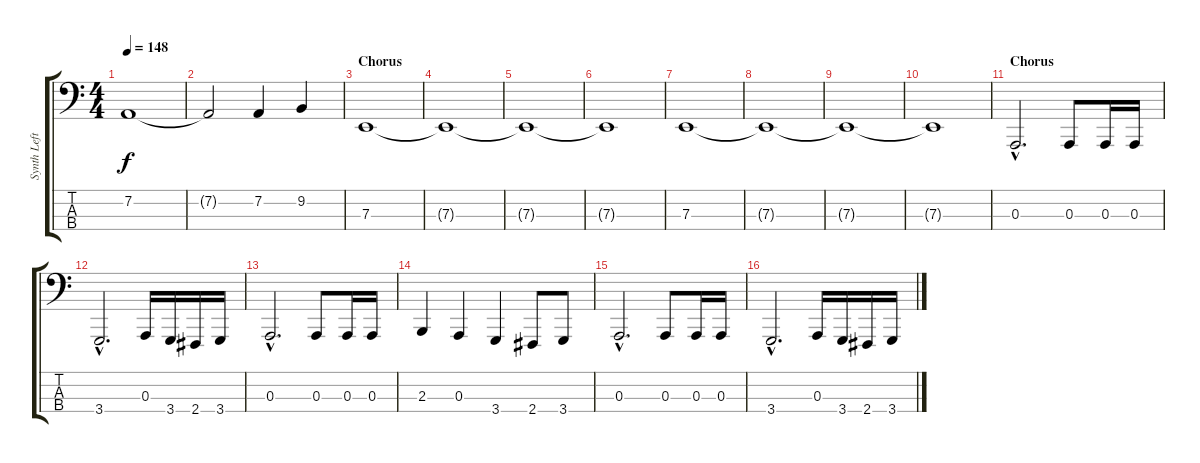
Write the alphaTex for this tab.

\track ("Synth Left" "Synth Left") {instrument fx1rain}
\staff {score tabs}
\tuning (G2 D2 A1 E1) {hide}
\ts (4 4)
\tempo 148
\clef f4
\ks c
7.2.1{dy f} |
7.2{t}.2 7.2.4 9.2.4 |
\section ("" "Chorus")
7.3.1 |
7.3{t}.1 |
7.3{t}.1 |
7.3{t}.1 |
7.3.1 |
7.3{t}.1 |
7.3{t}.1 |
7.3{t}.1 |
\section ("" "Chorus")
0.3{hac}.2{d} 0.3.8 0.3.16 0.3.16 |
3.4{hac}.2{d} 0.3.16 3.4.16 2.4.16 3.4.16 |
0.3{hac}.2{d} 0.3.8 0.3.16 0.3.16 |
2.3.4 0.3.4 3.4.4 2.4.8 3.4.8 |
0.3{hac}.2{d} 0.3.8 0.3.16 0.3.16 |
3.4{hac}.2{d} 0.3.16 3.4.16 2.4.16 3.4.16
